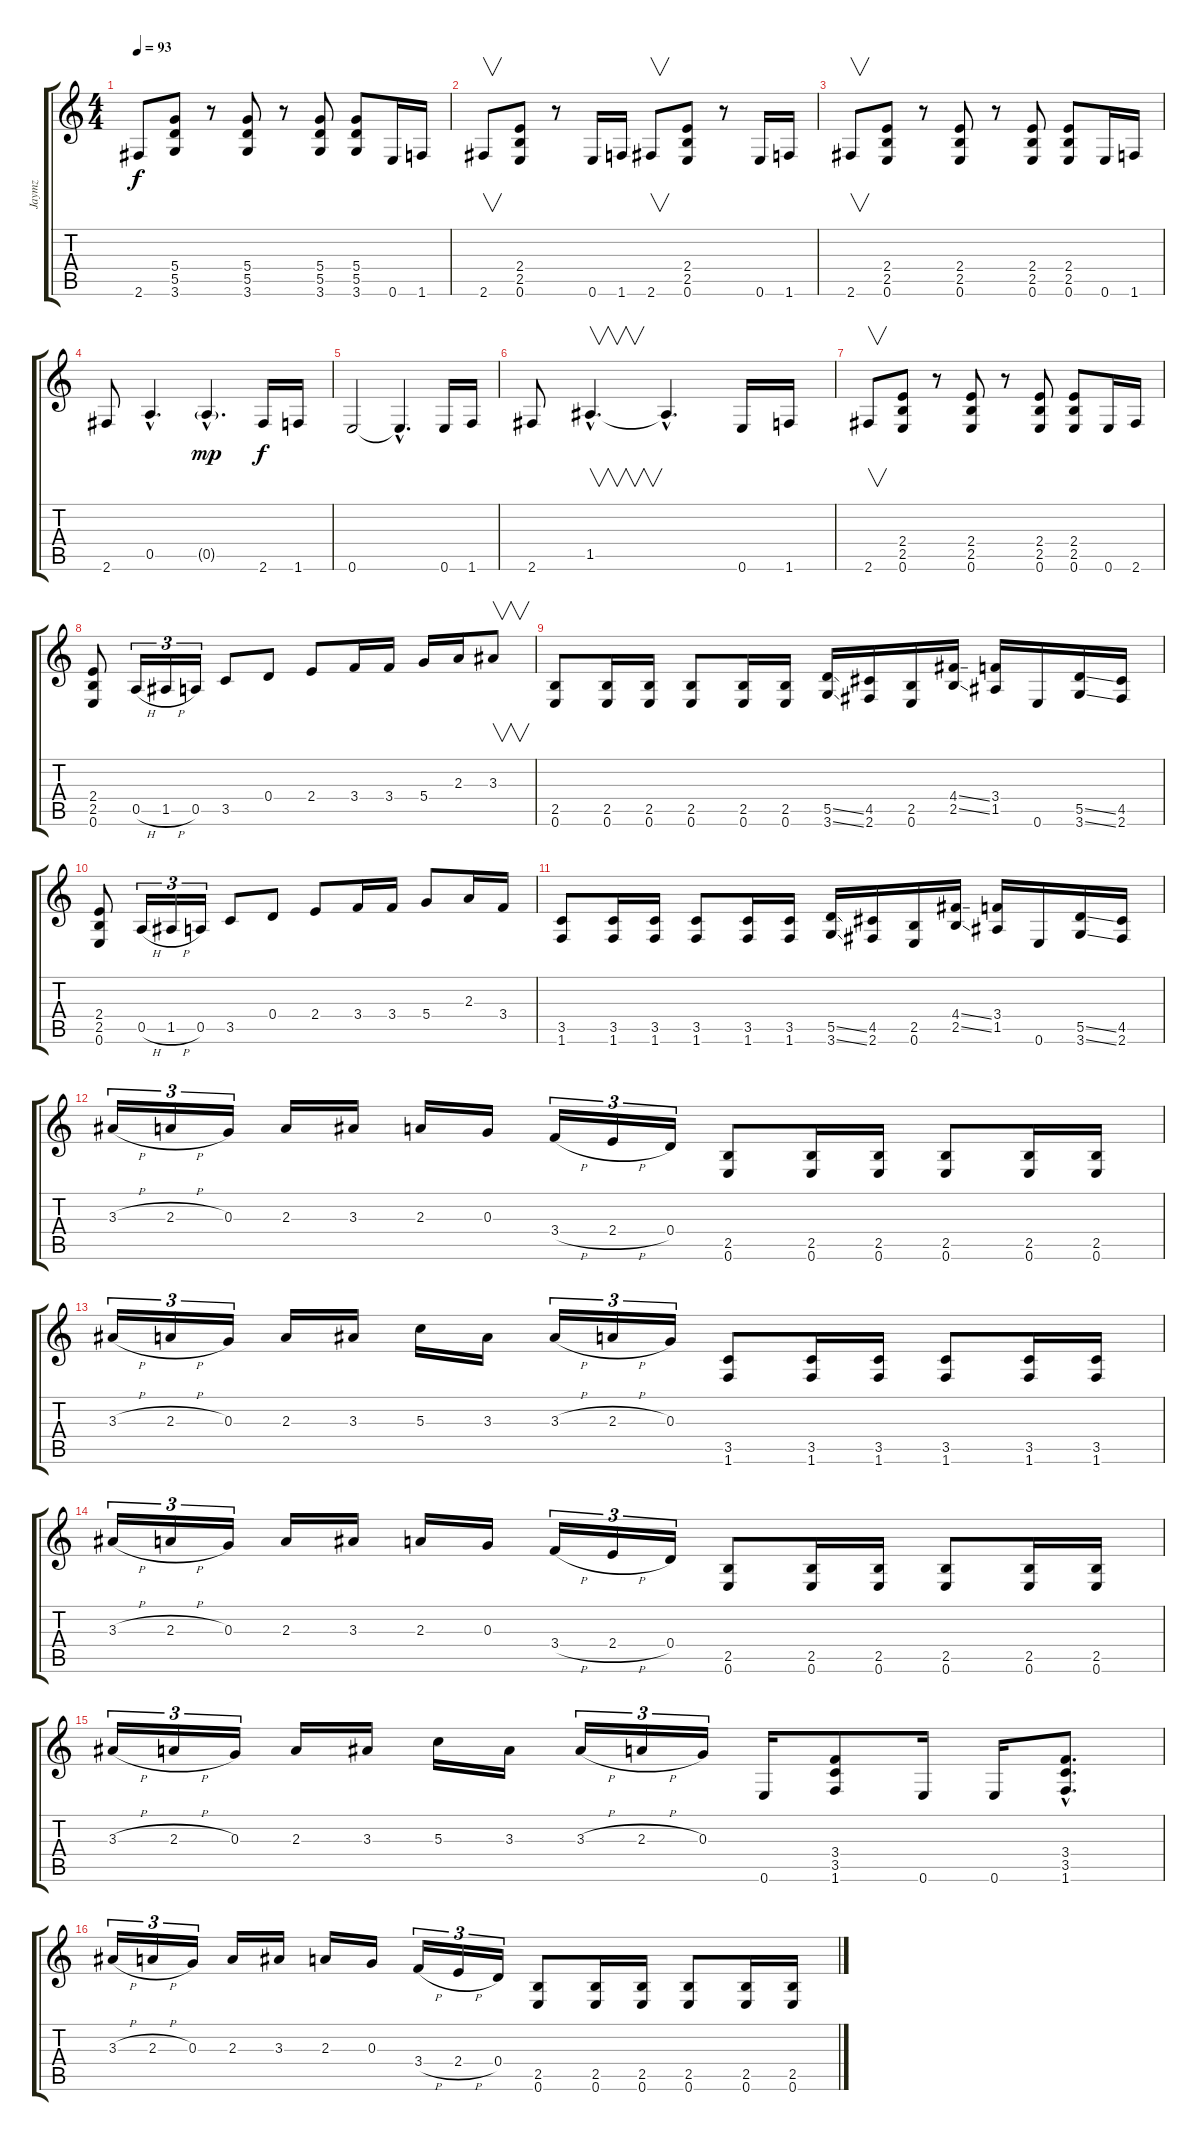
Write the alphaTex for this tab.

\track ("Jaymz" "Jaymz") {instrument distortionguitar}
\staff {score tabs}
\tuning (E4 B3 G3 D3 A2 E2) {hide}
\ts (4 4)
\tempo 93
\clef g2
\ks c
2.6.8{dy f} (5.4 5.5 3.6).8 r.8 (5.4 5.5 3.6).8 r.8 (5.4 5.5 3.6).8 (5.4 5.5 3.6).8 0.6.16 1.6.16 |
2.6.8{v} (2.4 2.5 0.6).8 r.8 0.6.16 1.6.16 2.6.8{v} (2.4 2.5 0.6).8 r.8 0.6.16 1.6.16 |
2.6.8{v} (2.4 2.5 0.6).8 r.8 (2.4 2.5 0.6).8 r.8 (2.4 2.5 0.6).8 (2.4 2.5 0.6).8 0.6.16 1.6.16 |
2.6.8 0.5{hac}.4{d} 0.5{g hac}.4{d dy mp} 2.6.16{dy f} 1.6.16 |
0.6.2 0.6{hac t}.4{d} 0.6.16 1.6.16 |
2.6.8 1.5{hac}.4{v d} 1.5{hac t}.4{d} 0.6.16 1.6.16 |
2.6.8{v} (2.4 2.5 0.6).8 r.8 (2.4 2.5 0.6).8 r.8 (2.4 2.5 0.6).8 (2.4 2.5 0.6).8 0.6.16 2.6.16 |
(2.4 2.5 0.6).8 0.5{h}.16{tu (3 2)} 1.5{h}.16{tu (3 2)} 0.5.16{tu (3 2)} 3.5.8 0.4.8 2.4.8 3.4.16 3.4.16 5.4.16 2.3.16 3.3.8{v} |
(2.5 0.6).8 (2.5 0.6).16 (2.5 0.6).16 (2.5 0.6).8 (2.5 0.6).16 (2.5 0.6).16 (5.5{ss} 3.6{ss}).16 (4.5 2.6).16 (2.5 0.6).16 (4.4{ss} 2.5{ss}).16 (3.4 1.5).16 0.6.16 (5.5{ss} 3.6{ss}).16 (4.5 2.6).16 |
(2.4 2.5 0.6).8 0.5{h}.16{tu (3 2)} 1.5{h}.16{tu (3 2)} 0.5.16{tu (3 2)} 3.5.8 0.4.8 2.4.8 3.4.16 3.4.16 5.4.8 2.3.16 3.4.16 |
(3.5 1.6).8 (3.5 1.6).16 (3.5 1.6).16 (3.5 1.6).8 (3.5 1.6).16 (3.5 1.6).16 (5.5{ss} 3.6{ss}).16 (4.5 2.6).16 (2.5 0.6).16 (4.4{ss} 2.5{ss}).16 (3.4 1.5).16 0.6.16 (5.5{ss} 3.6{ss}).16 (4.5 2.6).16 |
3.3{h}.16{tu (3 2)} 2.3{h}.16{tu (3 2)} 0.3.16{tu (3 2)} 2.3.16 3.3.16 2.3.16 0.3.16 3.4{h}.16{tu (3 2)} 2.4{h}.16{tu (3 2)} 0.4.16{tu (3 2)} (2.5 0.6).8 (2.5 0.6).16 (2.5 0.6).16 (2.5 0.6).8 (2.5 0.6).16 (2.5 0.6).16 |
3.3{h}.16{tu (3 2)} 2.3{h}.16{tu (3 2)} 0.3.16{tu (3 2)} 2.3.16 3.3.16 5.3.16 3.3.16 3.3{h}.16{tu (3 2)} 2.3{h}.16{tu (3 2)} 0.3.16{tu (3 2)} (3.5 1.6).8 (3.5 1.6).16 (3.5 1.6).16 (3.5 1.6).8 (3.5 1.6).16 (3.5 1.6).16 |
3.3{h}.16{tu (3 2)} 2.3{h}.16{tu (3 2)} 0.3.16{tu (3 2)} 2.3.16 3.3.16 2.3.16 0.3.16 3.4{h}.16{tu (3 2)} 2.4{h}.16{tu (3 2)} 0.4.16{tu (3 2)} (2.5 0.6).8 (2.5 0.6).16 (2.5 0.6).16 (2.5 0.6).8 (2.5 0.6).16 (2.5 0.6).16 |
3.3{h}.16{tu (3 2)} 2.3{h}.16{tu (3 2)} 0.3.16{tu (3 2)} 2.3.16 3.3.16 5.3.16 3.3.16 3.3{h}.16{tu (3 2)} 2.3{h}.16{tu (3 2)} 0.3.16{tu (3 2)} 0.6.16 (3.4 3.5 1.6).8 0.6.16 0.6.16 (3.4{hac} 3.5{hac} 1.6{hac}).8{d} |
3.3{h}.16{tu (3 2)} 2.3{h}.16{tu (3 2)} 0.3.16{tu (3 2)} 2.3.16 3.3.16 2.3.16 0.3.16 3.4{h}.16{tu (3 2)} 2.4{h}.16{tu (3 2)} 0.4.16{tu (3 2)} (2.5 0.6).8 (2.5 0.6).16 (2.5 0.6).16 (2.5 0.6).8 (2.5 0.6).16 (2.5 0.6).16
